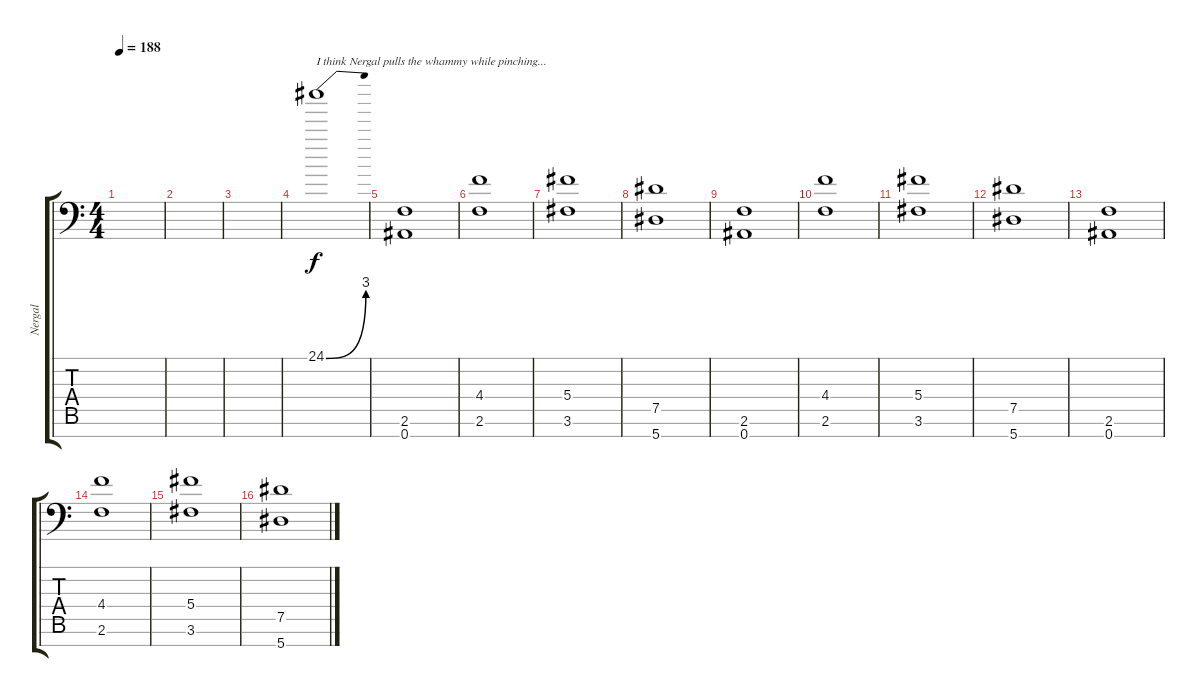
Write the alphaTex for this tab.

\track ("Nergal" "Nergal") {instrument distortionguitar}
\staff {score tabs}
\tuning (Eb4 Bb3 Gb3 Db3 Ab2 Eb2 Bb1) {hide}
\ts (4 4)
\tempo 188
\clef f4
\ks c
|
|
|
24.1{be (bend 0 0 60 12)}.1{txt "I think Nergal pulls the whammy while pinching..."} |
(2.6 0.7).1 |
(4.4 2.6).1 |
(5.4 3.6).1 |
(7.5 5.7).1 |
(2.6 0.7).1 |
(4.4 2.6).1 |
(5.4 3.6).1 |
(7.5 5.7).1 |
(2.6 0.7).1 |
(4.4 2.6).1 |
(5.4 3.6).1 |
(7.5 5.7).1
